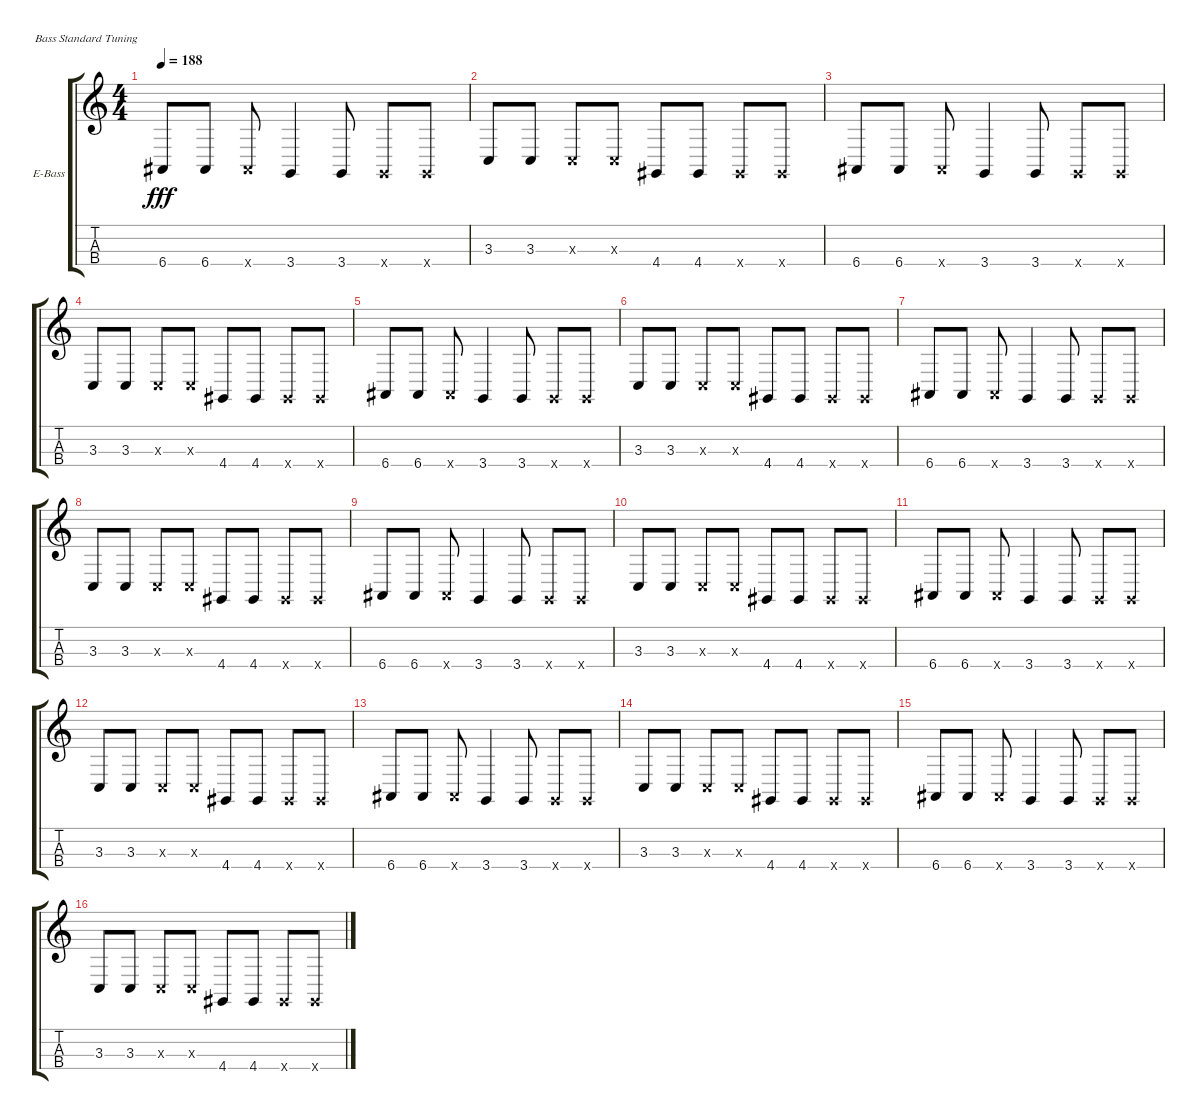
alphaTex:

\defaultSystemsLayout 4
\bracketExtendMode groupsimilarinstruments
\firstSystemTrackNameOrientation horizontal
\otherSystemsTrackNameOrientation horizontal
\track ("Кислый" "E-Bass") {instrument electricbassfinger}
\staff {score tabs}
\tuning (G2 D2 A1 E1)
\ts (4 4)
\tempo 188
\clef g2
\scale
0.333333
\ks c
6.4.8{dy fff} 6.4.8 6.4{x}.8 3.4.4 3.4.8 3.4{x}.8 3.4{x}.8 |
3.3.8 3.3.8 3.3{x}.8 3.3{x}.8 4.4.8 4.4.8 4.4{x}.8 4.4{x}.8 |
6.4.8 6.4.8 6.4{x}.8 3.4.4 3.4.8 3.4{x}.8 3.4{x}.8 |
3.3.8 3.3.8 3.3{x}.8 3.3{x}.8 4.4.8 4.4.8 4.4{x}.8 4.4{x}.8 |
6.4.8 6.4.8 6.4{x}.8 3.4.4 3.4.8 3.4{x}.8 3.4{x}.8 |
3.3.8 3.3.8 3.3{x}.8 3.3{x}.8 4.4.8 4.4.8 4.4{x}.8 4.4{x}.8 |
6.4.8 6.4.8 6.4{x}.8 3.4.4 3.4.8 3.4{x}.8 3.4{x}.8 |
3.3.8 3.3.8 3.3{x}.8 3.3{x}.8 4.4.8 4.4.8 4.4{x}.8 4.4{x}.8 |
6.4.8 6.4.8 6.4{x}.8 3.4.4 3.4.8 3.4{x}.8 3.4{x}.8 |
3.3.8 3.3.8 3.3{x}.8 3.3{x}.8 4.4.8 4.4.8 4.4{x}.8 4.4{x}.8 |
6.4.8 6.4.8 6.4{x}.8 3.4.4 3.4.8 3.4{x}.8 3.4{x}.8 |
3.3.8 3.3.8 3.3{x}.8 3.3{x}.8 4.4.8 4.4.8 4.4{x}.8 4.4{x}.8 |
6.4.8 6.4.8 6.4{x}.8 3.4.4 3.4.8 3.4{x}.8 3.4{x}.8 |
3.3.8 3.3.8 3.3{x}.8 3.3{x}.8 4.4.8 4.4.8 4.4{x}.8 4.4{x}.8 |
6.4.8 6.4.8 6.4{x}.8 3.4.4 3.4.8 3.4{x}.8 3.4{x}.8 |
3.3.8 3.3.8 3.3{x}.8 3.3{x}.8 4.4.8 4.4.8 4.4{x}.8 4.4{x}.8
